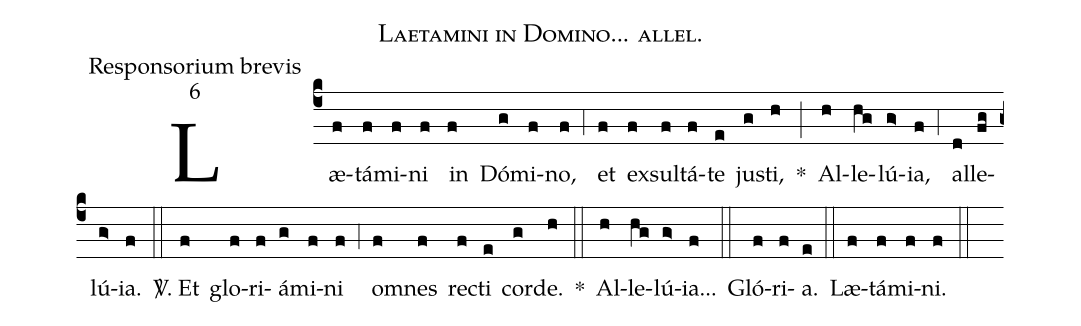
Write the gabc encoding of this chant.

name:Laetamini in Domino... allel.;
office-part:Responsorium brevis;
mode:6;
%%
(c4) Læ(f)tá(f)mi(f)ni(f) in(f) Dó(g)mi(f)no,(f) (,4) et(f) ex(f)sul(f)tá(f)te(e) ju(g)sti,(h) *(;) Al(h)le(hg)lú(g>)ia,(f) (,4) al(d)le(fg)lú(g>)ia.(f) (::)

<sp>V/</sp>. Et(f) glo(f)ri(f)á(g)mi(f)ni(f) (,4) o(f)mnes(f) re(f)cti(e) cor(g)de.(h) *(::) Al(h)le(hg)lú(g>)ia...(f) (::)

Gló(f)ri(f)a.(e) (::)
Læ(f)tá(f)mi(f)ni.(f) (::)
